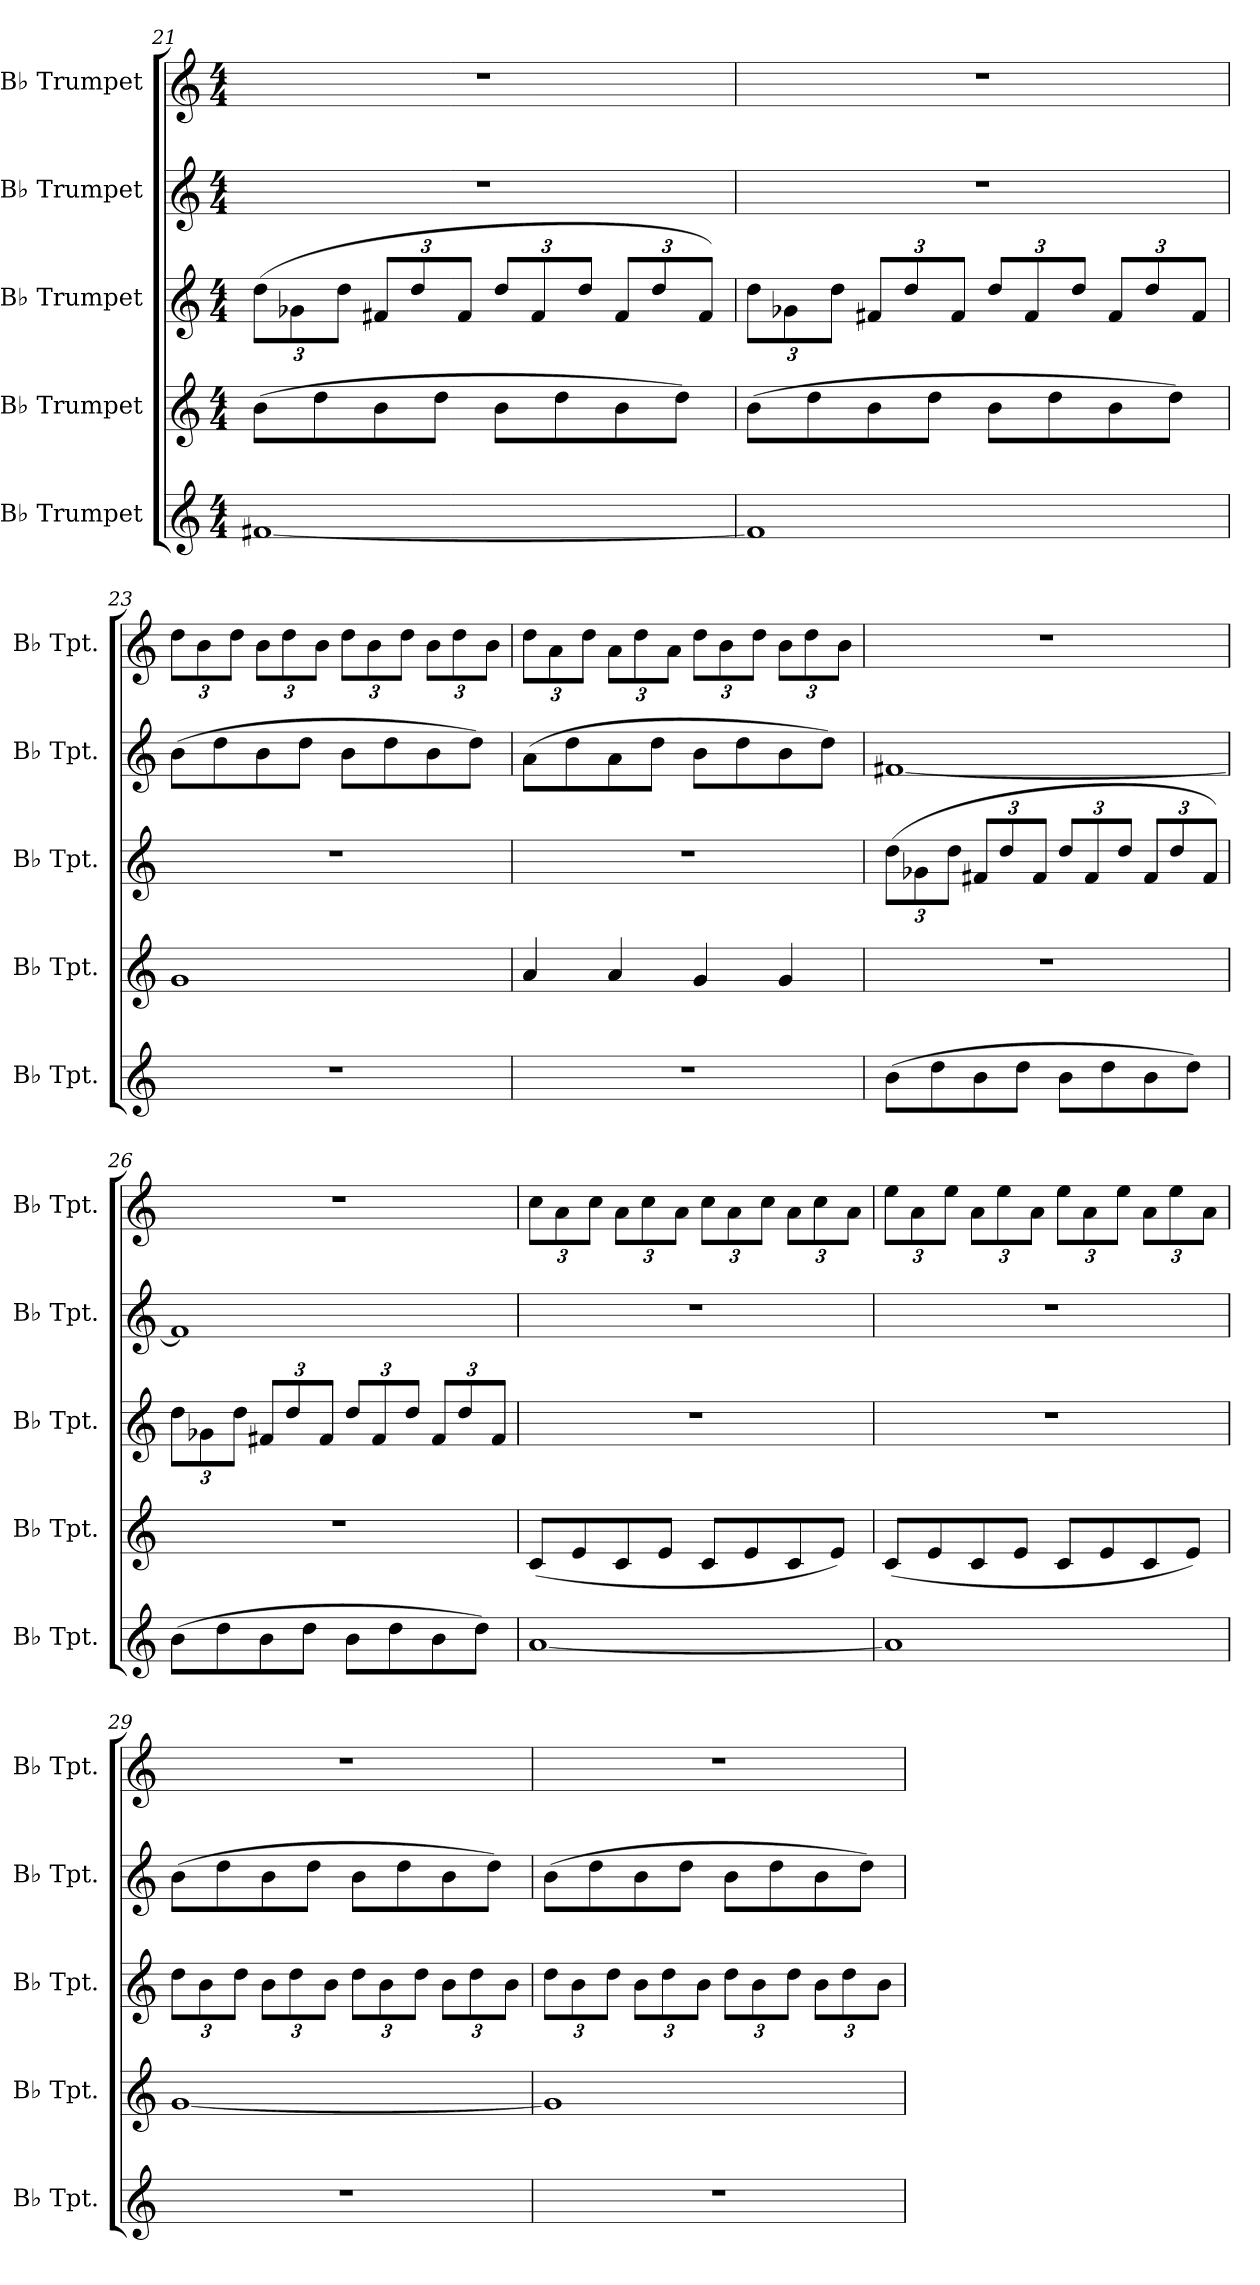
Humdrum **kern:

**kern	**kern	**kern	**kern	**kern
*part5	*part4	*part3	*part2	*part1
*staff5	*staff4	*staff3	*staff2	*staff1
*I"B♭ Trumpet	*I"B♭ Trumpet	*I"B♭ Trumpet	*I"B♭ Trumpet	*I"B♭ Trumpet
*I'B♭ Tpt.	*I'B♭ Tpt.	*I'B♭ Tpt.	*I'B♭ Tpt.	*I'B♭ Tpt.
*clefG2	*clefG2	*clefG2	*clefG2	*clefG2
*ITrd1c2	*ITrd1c2	*ITrd1c2	*ITrd1c2	*ITrd1c2
*k[b-e-]	*k[b-e-]	*k[b-e-]	*k[b-e-]	*k[b-e-]
*M4/4	*M4/4	*M4/4	*M4/4	*M4/4
*	*	*Xbrackettup	*	*
=21	=21	=21	=21	=21
[1en	(8a\L	(12cc\L	1r	1r
.	.	12f-X\	.	.
.	8cc\	.	.	.
.	.	12cc\J	.	.
.	8a\	12en/L	.	.
.	.	12cc/	.	.
.	8cc\J	.	.	.
.	.	12e/J	.	.
.	8a\L	12cc/L	.	.
.	.	12e/	.	.
.	8cc\	.	.	.
.	.	12cc/J	.	.
.	8a\	12e/L	.	.
.	.	12cc/	.	.
.	8cc\J)	.	.	.
.	.	12e/J)	.	.
!!LO:PB:g=z
=22	=22	=22	=22	=22
1e]	(8a\L	12cc\L	1r	1r
.	.	12f-X\	.	.
.	8cc\	.	.	.
.	.	12cc\J	.	.
.	8a\	12en/L	.	.
.	.	12cc/	.	.
.	8cc\J	.	.	.
.	.	12e/J	.	.
.	8a\L	12cc/L	.	.
.	.	12e/	.	.
.	8cc\	.	.	.
.	.	12cc/J	.	.
.	8a\	12e/L	.	.
.	.	12cc/	.	.
.	8cc\J)	.	.	.
.	.	12e/J	.	.
=23	=23	=23	=23	=23
*	*	*	*	*Xbrackettup
1r	1f	1r	(8a\L	12cc\L
.	.	.	.	12a\
.	.	.	8cc\	.
.	.	.	.	12cc\J
.	.	.	8a\	12a\L
.	.	.	.	12cc\
.	.	.	8cc\J	.
.	.	.	.	12a\J
.	.	.	8a\L	12cc\L
.	.	.	.	12a\
.	.	.	8cc\	.
.	.	.	.	12cc\J
.	.	.	8a\	12a\L
.	.	.	.	12cc\
.	.	.	8cc\J)	.
.	.	.	.	12a\J
=24	=24	=24	=24	=24
1r	4g/	1r	(8g\L	12cc\L
.	.	.	.	12g\
.	.	.	8cc\	.
.	.	.	.	12cc\J
.	4g/	.	8g\	12g\L
.	.	.	.	12cc\
.	.	.	8cc\J	.
.	.	.	.	12g\J
.	4f/	.	8a\L	12cc\L
.	.	.	.	12a\
.	.	.	8cc\	.
.	.	.	.	12cc\J
.	4f/	.	8a\	12a\L
.	.	.	.	12cc\
.	.	.	8cc\J)	.
.	.	.	.	12a\J
!!LO:LB:g=z
=25	=25	=25	=25	=25
(8a\L	1r	(12cc\L	[1en	1r
.	.	12f-X\	.	.
8cc\	.	.	.	.
.	.	12cc\J	.	.
8a\	.	12en/L	.	.
.	.	12cc/	.	.
8cc\J	.	.	.	.
.	.	12e/J	.	.
8a\L	.	12cc/L	.	.
.	.	12e/	.	.
8cc\	.	.	.	.
.	.	12cc/J	.	.
8a\	.	12e/L	.	.
.	.	12cc/	.	.
8cc\J)	.	.	.	.
.	.	12e/J)	.	.
=26	=26	=26	=26	=26
(8a\L	1r	12cc\L	1e]	1r
.	.	12f-X\	.	.
8cc\	.	.	.	.
.	.	12cc\J	.	.
8a\	.	12en/L	.	.
.	.	12cc/	.	.
8cc\J	.	.	.	.
.	.	12e/J	.	.
8a\L	.	12cc/L	.	.
.	.	12e/	.	.
8cc\	.	.	.	.
.	.	12cc/J	.	.
8a\	.	12e/L	.	.
.	.	12cc/	.	.
8cc\J)	.	.	.	.
.	.	12e/J	.	.
=27	=27	=27	=27	=27
[1g	(8B-/L	1r	1r	12b-\L
.	.	.	.	12g\
.	8d/	.	.	.
.	.	.	.	12b-\J
.	8B-/	.	.	12g\L
.	.	.	.	12b-\
.	8d/J	.	.	.
.	.	.	.	12g\J
.	8B-/L	.	.	12b-\L
.	.	.	.	12g\
.	8d/	.	.	.
.	.	.	.	12b-\J
.	8B-/	.	.	12g\L
.	.	.	.	12b-\
.	8d/J)	.	.	.
.	.	.	.	12g\J
!!LO:PB:g=z
=28	=28	=28	=28	=28
1g]	(8B-/L	1r	1r	12dd\L
.	.	.	.	12g\
.	8d/	.	.	.
.	.	.	.	12dd\J
.	8B-/	.	.	12g\L
.	.	.	.	12dd\
.	8d/J	.	.	.
.	.	.	.	12g\J
.	8B-/L	.	.	12dd\L
.	.	.	.	12g\
.	8d/	.	.	.
.	.	.	.	12dd\J
.	8B-/	.	.	12g\L
.	.	.	.	12dd\
.	8d/J)	.	.	.
.	.	.	.	12g\J
=29	=29	=29	=29	=29
1r	[1f	12cc\L	(8a\L	1r
.	.	12a\	.	.
.	.	.	8cc\	.
.	.	12cc\J	.	.
.	.	12a\L	8a\	.
.	.	12cc\	.	.
.	.	.	8cc\J	.
.	.	12a\J	.	.
.	.	12cc\L	8a\L	.
.	.	12a\	.	.
.	.	.	8cc\	.
.	.	12cc\J	.	.
.	.	12a\L	8a\	.
.	.	12cc\	.	.
.	.	.	8cc\J)	.
.	.	12a\J	.	.
=30	=30	=30	=30	=30
1r	1f]	12cc\L	(8a\L	1r
.	.	12a\	.	.
.	.	.	8cc\	.
.	.	12cc\J	.	.
.	.	12a\L	8a\	.
.	.	12cc\	.	.
.	.	.	8cc\J	.
.	.	12a\J	.	.
.	.	12cc\L	8a\L	.
.	.	12a\	.	.
.	.	.	8cc\	.
.	.	12cc\J	.	.
.	.	12a\L	8a\	.
.	.	12cc\	.	.
.	.	.	8cc\J)	.
.	.	12a\J	.	.
=	=	=	=	=
*-	*-	*-	*-	*-
